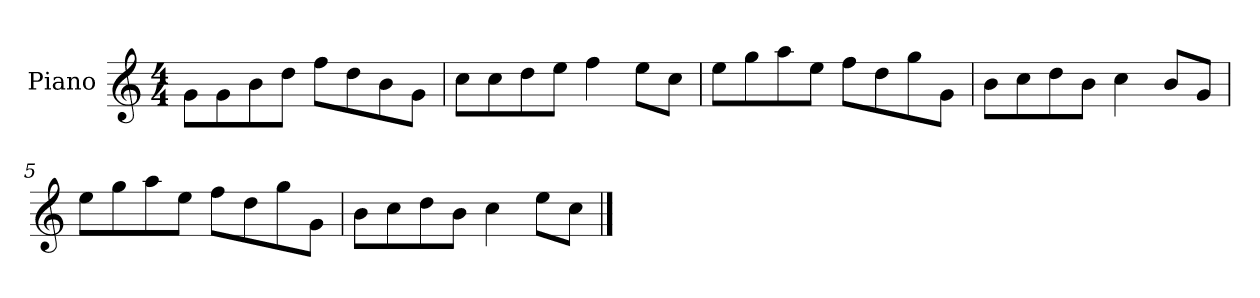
**kern
*part1
*staff1
*I"Piano
*I'P-no
*clefG2
*k[]
*M4/4
*MM90
=1
8g\L
8g\
8b\
8dd\J
8ff\L
8dd\
8b\
8g\J
=2
8cc\L
8cc\
8dd\
8ee\J
4ff\
8ee\L
8cc\J
=3
8ee\L
8gg\
8aa\
8ee\J
8ff\L
8dd\
8gg\
8g\J
=4
8b\L
8cc\
8dd\
8b\J
4cc\
8b/L
8g/J
=5
8ee\L
8gg\
8aa\
8ee\J
8ff\L
8dd\
8gg\
8g\J
!!LO:LB:g=z
=6
8b\L
8cc\
8dd\
8b\J
4cc\
8ee\L
8cc\J
==
*-
